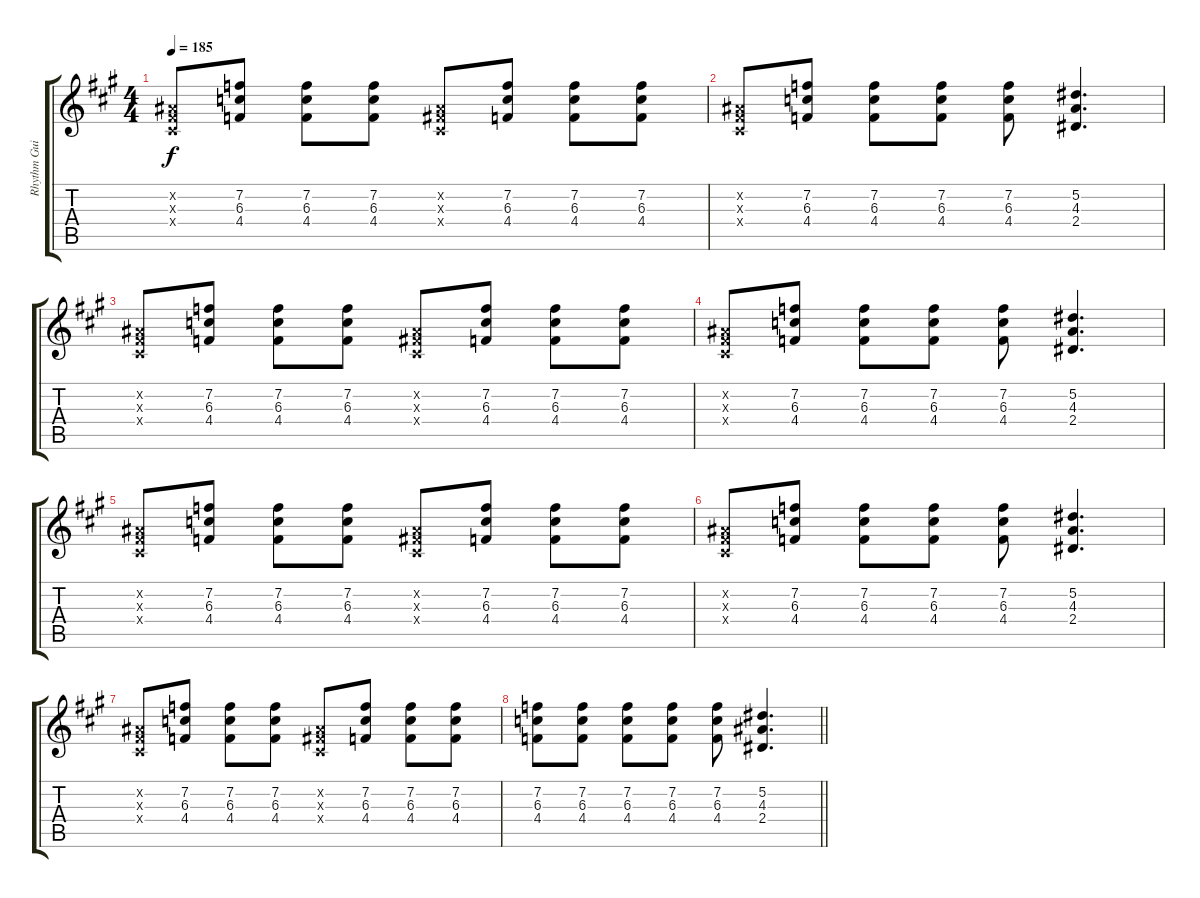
\track ("Rhythm Guitar" "Rhythm Gui") {instrument overdrivenguitar}
\staff {score tabs}
\tuning (Eb4 Bb3 Gb3 Db3 Ab2 Db2) {hide}
\ts (4 4)
\tempo 185
\clef g2
\ks f#minor
(0.2{x} 0.3{x} 0.4{x}).8{dy f} (7.2 6.3 4.4).8 (7.2 6.3 4.4).8 (7.2 6.3 4.4).8 (0.2{x} 0.3{x} 0.4{x}).8 (7.2 6.3 4.4).8 (7.2 6.3 4.4).8 (7.2 6.3 4.4).8 |
(0.2{x} 0.3{x} 0.4{x}).8 (7.2 6.3 4.4).8 (7.2 6.3 4.4).8 (7.2 6.3 4.4).8 (7.2 6.3 4.4).8 (5.2 4.3 2.4).4{d} |
(0.2{x} 0.3{x} 0.4{x}).8 (7.2 6.3 4.4).8 (7.2 6.3 4.4).8 (7.2 6.3 4.4).8 (0.2{x} 0.3{x} 0.4{x}).8 (7.2 6.3 4.4).8 (7.2 6.3 4.4).8 (7.2 6.3 4.4).8 |
(0.2{x} 0.3{x} 0.4{x}).8 (7.2 6.3 4.4).8 (7.2 6.3 4.4).8 (7.2 6.3 4.4).8 (7.2 6.3 4.4).8 (5.2 4.3 2.4).4{d} |
(0.2{x} 0.3{x} 0.4{x}).8 (7.2 6.3 4.4).8 (7.2 6.3 4.4).8 (7.2 6.3 4.4).8 (0.2{x} 0.3{x} 0.4{x}).8 (7.2 6.3 4.4).8 (7.2 6.3 4.4).8 (7.2 6.3 4.4).8 |
(0.2{x} 0.3{x} 0.4{x}).8 (7.2 6.3 4.4).8 (7.2 6.3 4.4).8 (7.2 6.3 4.4).8 (7.2 6.3 4.4).8 (5.2 4.3 2.4).4{d} |
(0.2{x} 0.3{x} 0.4{x}).8 (7.2 6.3 4.4).8 (7.2 6.3 4.4).8 (7.2 6.3 4.4).8 (0.2{x} 0.3{x} 0.4{x}).8 (7.2 6.3 4.4).8 (7.2 6.3 4.4).8 (7.2 6.3 4.4).8 |
\barLineRight lightlight
(7.2 6.3 4.4).8 (7.2 6.3 4.4).8 (7.2 6.3 4.4).8 (7.2 6.3 4.4).8 (7.2 6.3 4.4).8 (5.2 4.3 2.4).4{d}
